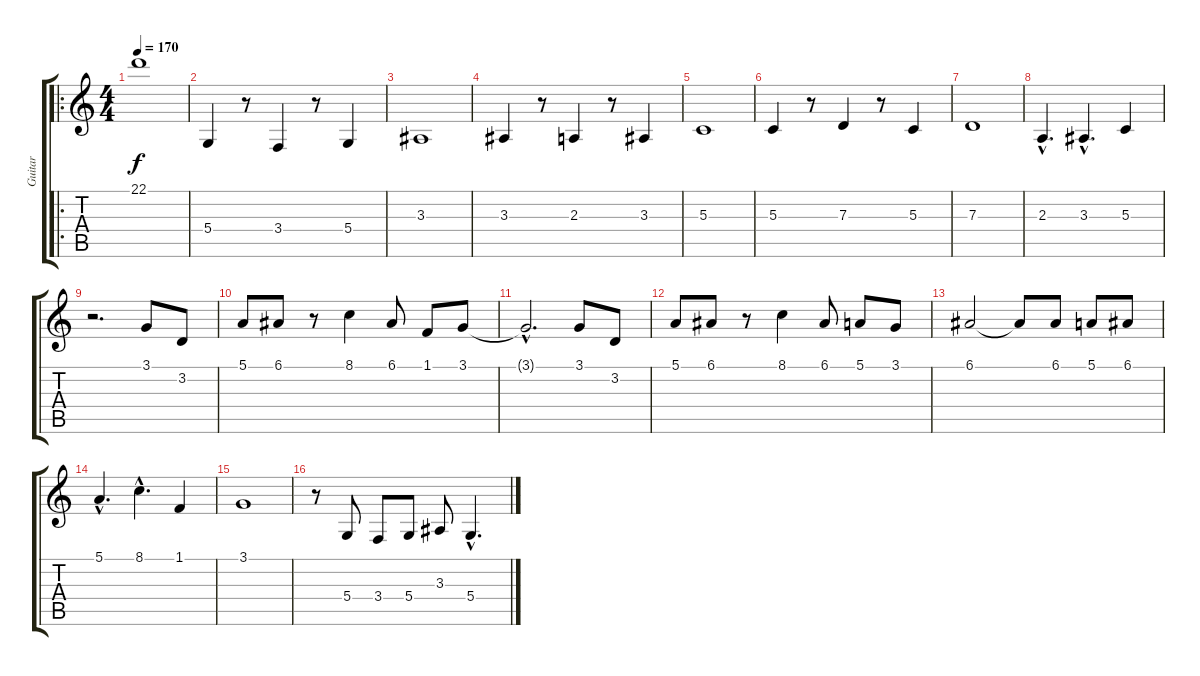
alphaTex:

\track ("Guitar" "Guitar") {instrument accordion}
\staff {score tabs}
\tuning (E4 B3 G3 D3 A2 E2) {hide}
\ro
\ts (4 4)
\tempo 170
\clef g2
\ks c
22.1.1{dy f volume 7 instrument accordion} |
5.4.4{volume 12} r.8 3.4.4 r.8 5.4.4 |
3.3.1 |
3.3.4 r.8 2.3.4 r.8 3.3.4 |
5.3.1 |
5.3.4 r.8 7.3.4 r.8 5.3.4 |
7.3.1 |
2.3{hac}.4{d} 3.3{hac}.4{d} 5.3.4 |
r.2{d} 3.1.8 3.2.8 |
5.1.8 6.1.8 r.8 8.1.4 6.1.8 1.1.8 3.1.8 |
3.1{hac t}.2{d} 3.1.8 3.2.8 |
5.1.8 6.1.8 r.8 8.1.4 6.1.8 5.1.8 3.1.8 |
6.1.2 6.1{t}.8 6.1.8 5.1.8 6.1.8 |
5.1{hac}.4{d} 8.1{hac}.4{d} 1.1.4 |
3.1.1 |
r.8 5.4.8 3.4.8 5.4.8 3.3.8 5.4{hac}.4{d}
